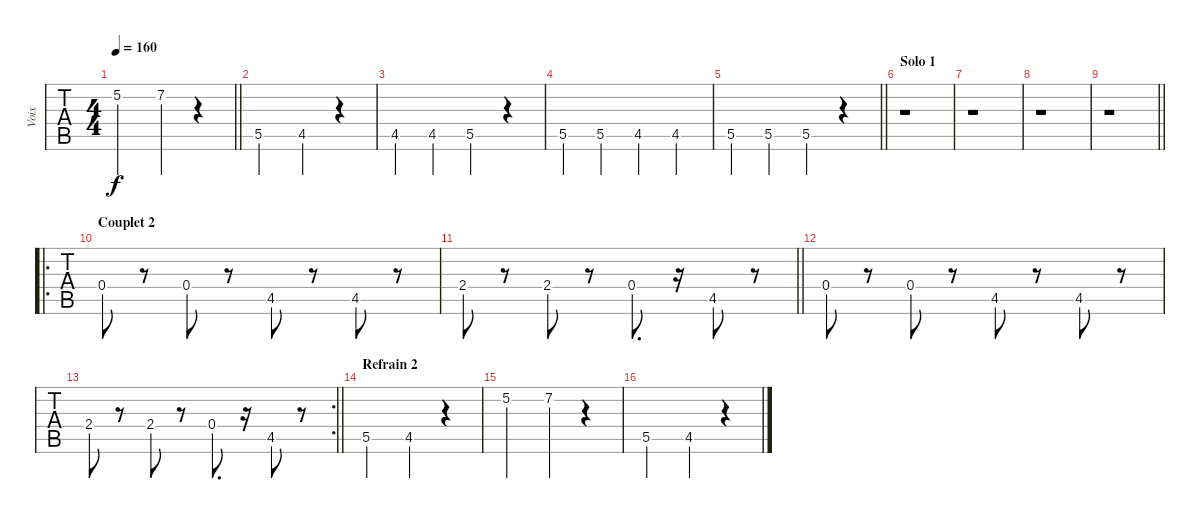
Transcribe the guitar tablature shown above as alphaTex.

\track ("Voix" "Voix") {instrument flute}
\staff {tabs}
\tuning (E4 B3 G3 D3 A2 E2) {hide}
\ts (4 4)
\tempo 160
\clef g2
\barLineRight lightlight
\ks c
5.2.2{dy f} 7.2.4 r.4 |
5.5.2 4.5.4 r.4 |
4.5.4 4.5.4 5.5.4 r.4 |
5.5{st}.4 5.5{st}.4 4.5{st}.4 4.5{st}.4 |
\barLineRight lightlight
5.5{st}.4 5.5{st}.4 5.5{st}.4 r.4 |
\section ("" "Solo 1")
r.1 |
r.1 |
r.1 |
\barLineRight lightlight
r.1 |
\ro
\section ("" "Couplet 2")
0.4.8 r.8 0.4.8 r.8 4.5.8 r.8 4.5.8 r.8 |
\barLineRight lightlight
2.4.8 r.8 2.4.8 r.8 0.4.8{d} r.16 4.5.8 r.8 |
0.4.8 r.8 0.4.8 r.8 4.5.8 r.8 4.5.8 r.8 |
\rc 2
\barLineRight lightlight
2.4.8 r.8 2.4.8 r.8 0.4.8{d} r.16 4.5.8 r.8 |
\section ("" "Refrain 2")
5.5.2 4.5.4 r.4 |
5.2.2 7.2.4 r.4 |
5.5.2 4.5.4 r.4
